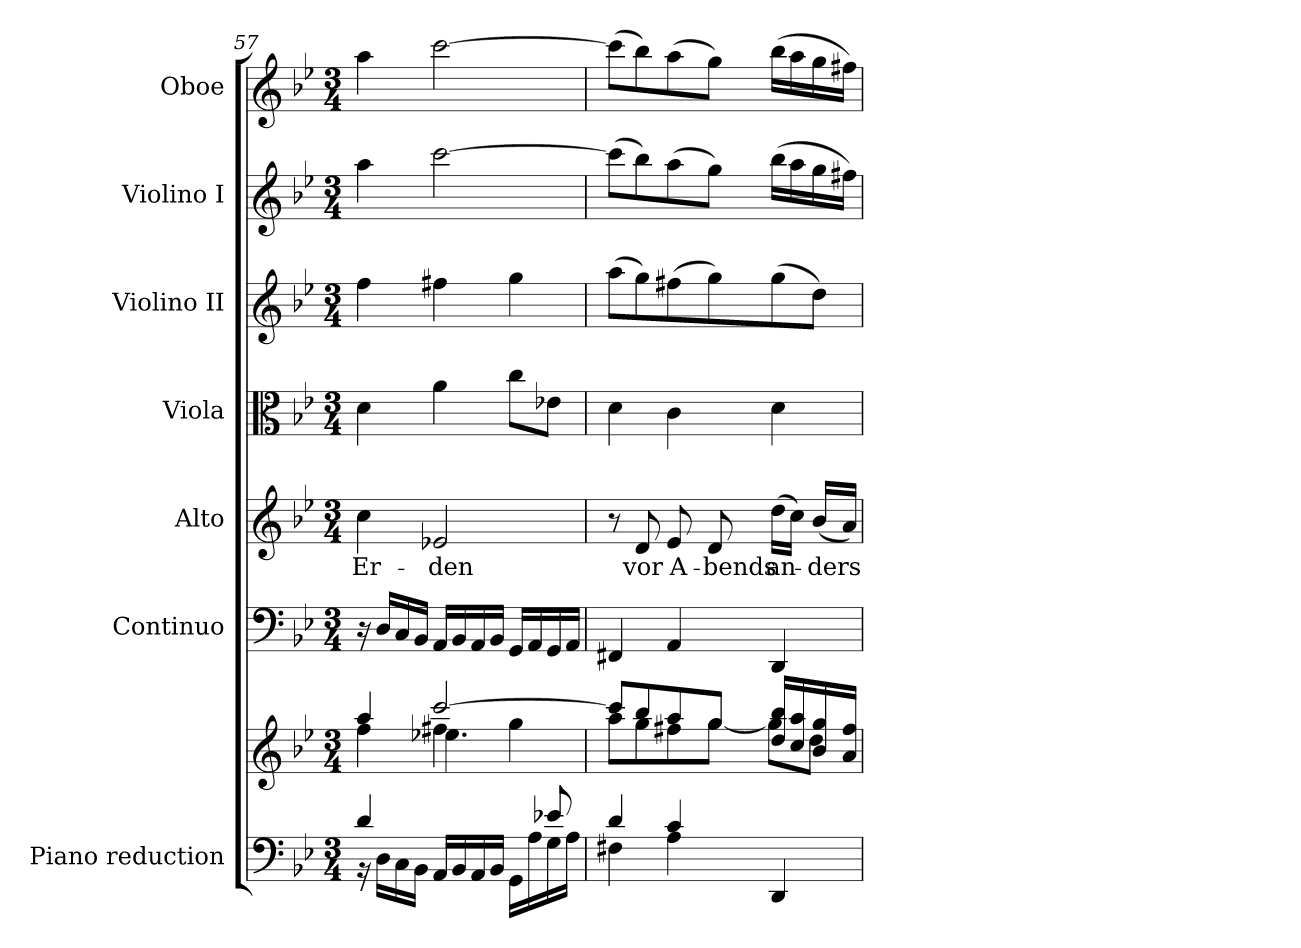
**kern	**kern	**kern	**kern	**text	**kern	**kern	**kern	**kern
*part7	*part7	*part6	*part5	*part5	*part4	*part3	*part2	*part1
*staff8	*staff7	*staff6	*staff5	*staff5	*staff4	*staff3	*staff2	*staff1
*I"Piano reduction	*	*I"Continuo	*I"Alto	*	*I"Viola	*I"Violino II	*I"Violino I	*I"Oboe
*I'Pno	*	*	*	*	*	*	*	*I'Ob
*clefF4	*clefG2	*clefF4	*clefG2	*	*clefC3	*clefG2	*clefG2	*clefG2
*k[b-e-]	*k[b-e-]	*k[b-e-]	*k[b-e-]	*	*k[b-e-]	*k[b-e-]	*k[b-e-]	*k[b-e-]
*M3/4	*M3/4	*M3/4	*M3/4	*	*M3/4	*M3/4	*M3/4	*M3/4
=57	=57	=57	=57	=57	=57	=57	=57	=57
*^	*^	*	*	*	*	*	*	*
*	*	*	*^	*	*	*	*	*	*	*
!	!	!	!	!	!	!	!LO:LY:b	!	!	!	!
4d/	16r	4aa/	4ff\	4ryy	16r	4cc\	Er-	4d\	4ff\	4aa\	4aa\
.	16D\LL	.	.	.	16D/LL	.	.	.	.	.	.
.	16C\	.	.	.	16C/	.	.	.	.	.	.
.	16BB-\JJ	.	.	.	16BB-/JJ	.	.	.	.	.	.
!	!	!	!	!	!	!	!LO:LY:b	!	!	!	!
4.ryy	16AA/LL	[2ccc/	4ff#X\	4.ee-X\	16AA/LL	2e-X/	-den	4a\	4ff#X\	[2ccc\	[2ccc\
.	16BB-/	.	.	.	16BB-/	.	.	.	.	.	.
.	16AA/	.	.	.	16AA/	.	.	.	.	.	.
.	16BB-/JJ	.	.	.	16BB-/JJ	.	.	.	.	.	.
.	16GG\LL	.	4gg\	.	16GG/LL	.	.	8cc\L	4gg\	.	.
.	16A\	.	.	.	16AA/	.	.	.	.	.	.
8e-X/	16G\	.	.	8ryy	16GG/	.	.	8e-X\J	.	.	.
.	16A\JJ	.	.	.	16AA/JJ	.	.	.	.	.	.
*	*	*	*v	*v	*	*	*	*	*	*	*
=58	=58	=58	=58	=58	=58	=58	=58	=58	=58	=58
4d/	4F#X\	8ccc/L]	8aa\L	4FF#X/	8r	.	4d\	(>8aa\L	(>8ccc\L]	(>8ccc\L]
!	!	!	!	!	!	!LO:LY:b	!	!	!	!
.	.	8bb-/	8gg\	.	8d/	vor	.	8gg\)	8bb-\)	8bb-\)
!	!	!	!	!	!	!LO:LY:b	!	!	!	!
4c/	4A\	8aa/	8ff#X\	4AA/	8e-/	A-	4c\	(>8ff#X\	(>8aa\	(>8aa\
!	!	!	!	!	!	!LO:LY:b	!	!	!	!
.	.	8gg/J	[8gg\J	.	8d/	-bends	.	8gg\)	8gg\J)	8gg\J)
!	!	!	!	!	!	!LO:LY:b	!	!	!	!
4DD/	4ryy	16dd/ 16bb-/LL	8gg\L]	4DD/	(>16dd\LL	an-	4d\	(>8gg\	(>16bb-\LL	(>16bb-\LL
.	.	16cc/ 16aa/	.	.	16cc\JJ)	.	.	.	16aa\	16aa\
!	!	!	!	!	!	!LO:LY:b	!	!	!	!
.	.	16b-/ 16gg/	8dd\J	.	(<16b-/LL	-ders	.	8dd\J)	16gg\	16gg\
.	.	16a/ 16ff#/JJ	.	.	16a/JJ)	.	.	.	16ff#X\JJ)	16ff#X\JJ)
*v	*v	*	*	*	*	*	*	*	*	*
*	*v	*v	*	*	*	*	*	*	*
=	=	=	=	=	=	=	=	=
*-	*-	*-	*-	*-	*-	*-	*-	*-
